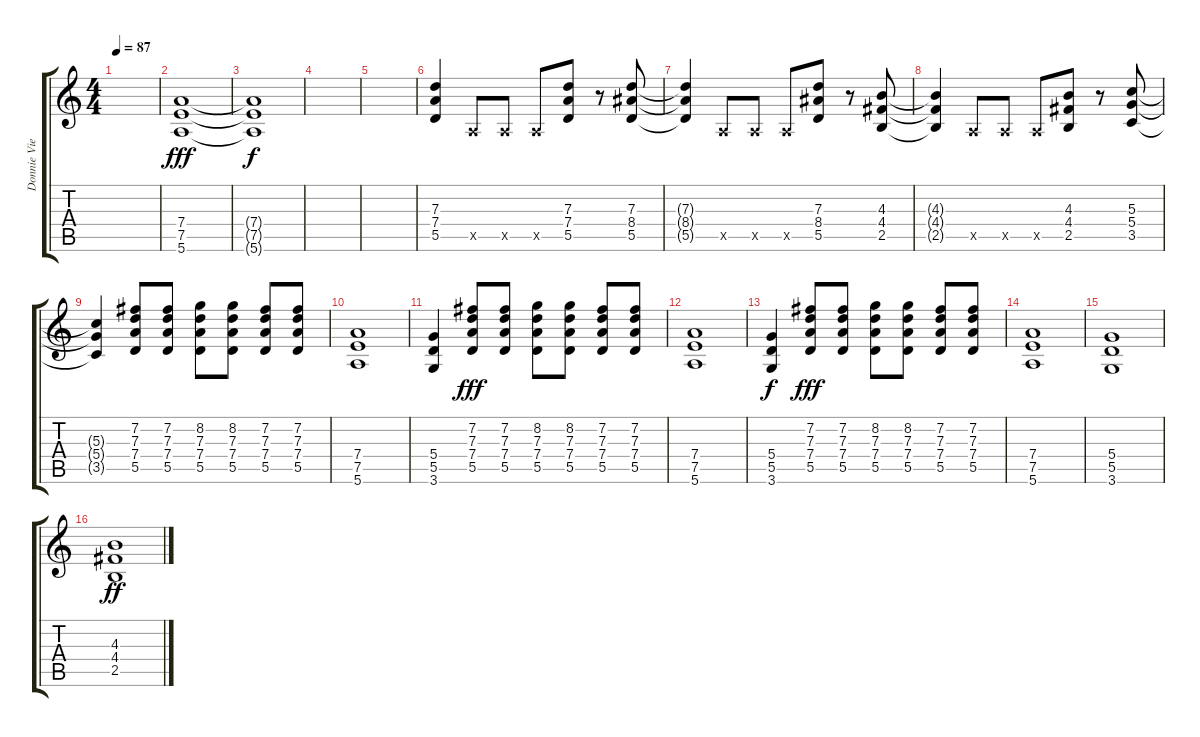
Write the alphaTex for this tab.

\track ("Donnie Vie" "Donnie Vie") {instrument distortionguitar}
\staff {score tabs}
\tuning (E4 B3 G3 D3 A2 E2) {hide}
\ts (4 4)
\tempo 87
\clef g2
\ks c
|
(7.4 7.5 5.6).1{dy fff volume 1} |
(7.4{t} 7.5{t} 5.6{t}).1{dy f} |
|
|
(7.3 7.4 5.5).4{volume 13} 0.5{x}.8 0.5{x}.8 0.5{x}.8 (7.3 7.4 5.5).8 r.8 (7.3 8.4 5.5).8 |
(7.3{t} 8.4{t} 5.5{t}).4 0.5{x}.8 0.5{x}.8 0.5{x}.8 (7.3 8.4 5.5).8 r.8 (4.3 4.4 2.5).8 |
(4.3{t} 4.4{t} 2.5{t}).4 0.5{x}.8 0.5{x}.8 0.5{x}.8 (4.3 4.4 2.5).8 r.8 (5.3 5.4 3.5).8 |
(5.3{t} 5.4{t} 3.5{t}).4 (7.2 7.3 7.4 5.5).8 (7.2 7.3 7.4 5.5).8 (8.2 7.3 7.4 5.5).8 (8.2 7.3 7.4 5.5).8 (7.2 7.3 7.4 5.5).8 (7.2 7.3 7.4 5.5).8 |
(7.4 7.5 5.6).1{volume 13} |
(5.4 5.5 3.6).4 (7.2 7.3 7.4 5.5).8{dy fff} (7.2 7.3 7.4 5.5).8 (8.2 7.3 7.4 5.5).8 (8.2 7.3 7.4 5.5).8 (7.2 7.3 7.4 5.5).8 (7.2 7.3 7.4 5.5).8 |
(7.4 7.5 5.6).1 |
(5.4 5.5 3.6).4{dy f} (7.2 7.3 7.4 5.5).8{dy fff} (7.2 7.3 7.4 5.5).8 (8.2 7.3 7.4 5.5).8 (8.2 7.3 7.4 5.5).8 (7.2 7.3 7.4 5.5).8 (7.2 7.3 7.4 5.5).8 |
(7.4 7.5 5.6).1 |
(5.4 5.5 3.6).1 |
(4.3 4.4 2.5).1{dy ff}
